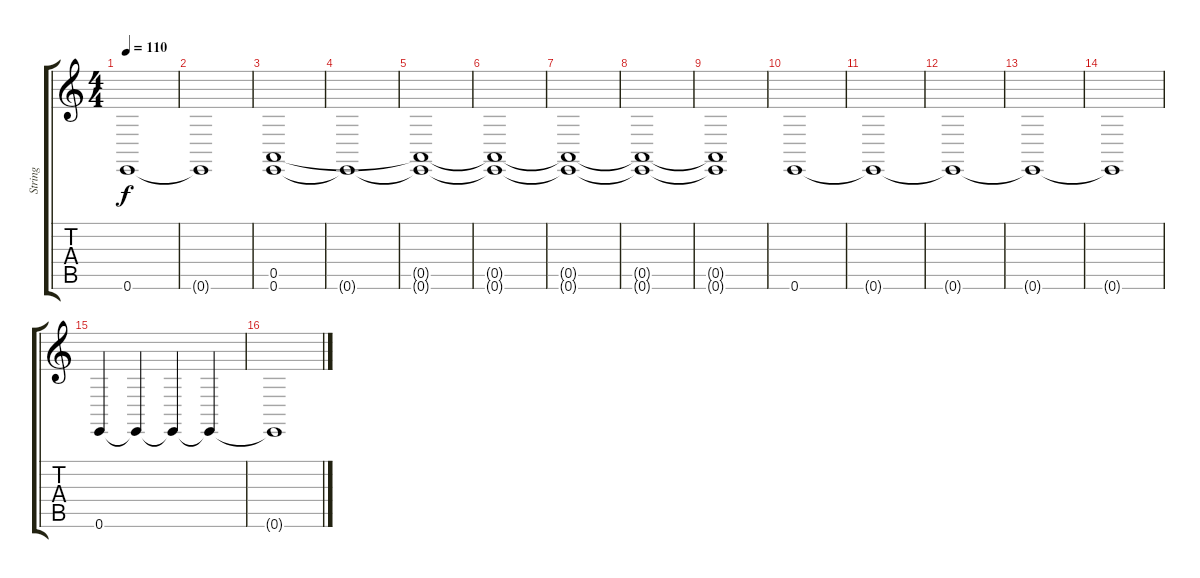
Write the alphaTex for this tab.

\track ("String" "String") {instrument stringensemble1}
\staff {score tabs}
\tuning (E4 B3 G3 D3 A2 E2) {hide}
\ts (4 4)
\tempo 110
\clef g2
\ks c
0.6{t}.1{dy f} |
0.6{t}.1 |
(0.5 0.6).1 |
0.6{t}.1 |
(0.5{t} 0.6{t}).1 |
(0.5{t} 0.6{t}).1 |
(0.5{t} 0.6{t}).1 |
(0.5{t} 0.6{t}).1 |
(0.5{t} 0.6{t}).1 |
0.6.1 |
0.6{t}.1 |
0.6{t}.1 |
0.6{t}.1 |
0.6{t}.1 |
0.6.4 0.6{t}.4 0.6{t}.4 0.6{t}.4 |
0.6{t}.1
